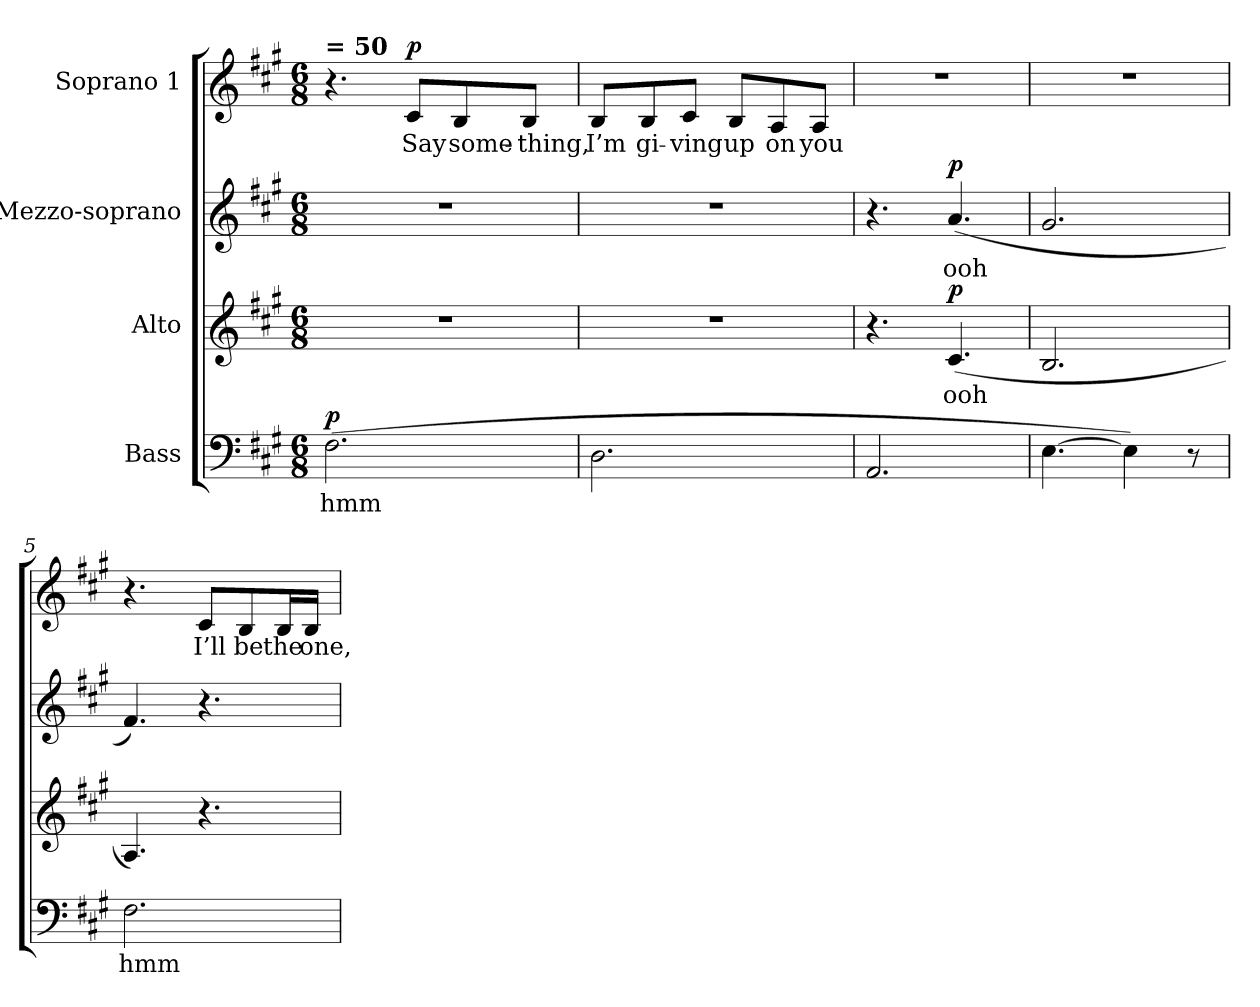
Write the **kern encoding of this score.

**kern	**text	**dynam	**kern	**text	**dynam	**kern	**text	**dynam	**kern	**text	**dynam
*part4	*part4	*part4	*part3	*part3	*part3	*part2	*part2	*part2	*part1	*part1	*part1
*staff4	*staff4	*staff4	*staff3	*staff3	*staff3	*staff2	*staff2	*staff2	*staff1	*staff1	*staff1
*I"Bass	*	*	*I"Alto	*	*	*I"Mezzo-soprano	*	*	*I"Soprano 1	*	*
*clefF4	*	*	*clefG2	*	*	*clefG2	*	*	*clefG2	*	*
*k[f#c#g#]	*	*	*k[f#c#g#]	*	*	*k[f#c#g#]	*	*	*k[f#c#g#]	*	*
*A:	*	*	*A:	*	*	*A:	*	*	*A:	*	*
*M6/8	*	*	*M6/8	*	*	*M6/8	*	*	*M6/8	*	*
*MM75	*	*	*MM75	*	*	*MM75	*	*	*MM75	*	*
=1	=1	=1	=1	=1	=1	=1	=1	=1	=1	=1	=1
!	!	!	!	!	!	!	!	!	!LO:TX:a:B:t== 50	!	!
!	!LO:LY:b	!LO:DY:a	!LO:N:vis=1	!	!	!LO:N:vis=1	!	!	!	!	!
(2.F#\	hmm	p	2.r	.	.	2.r	.	.	4.r	.	.
!	!	!	!	!	!	!	!	!	!	!LO:LY:b	!LO:DY:a
.	.	.	.	.	.	.	.	.	8c#/L	Say	p
!	!	!	!	!	!	!	!	!	!	!LO:LY:b	!
.	.	.	.	.	.	.	.	.	8B/	some-	.
!	!	!	!	!	!	!	!	!	!	!LO:LY:b	!
.	.	.	.	.	.	.	.	.	8B/J	thing,	.
=2	=2	=2	=2	=2	=2	=2	=2	=2	=2	=2	=2
!	!	!	!LO:N:vis=1	!	!	!LO:N:vis=1	!	!	!	!LO:LY:b	!
2.D\	.	.	2.r	.	.	2.r	.	.	8B/L	I’m	.
!	!	!	!	!	!	!	!	!	!	!LO:LY:b	!
.	.	.	.	.	.	.	.	.	8B/	gi-	.
!	!	!	!	!	!	!	!	!	!	!LO:LY:b	!
.	.	.	.	.	.	.	.	.	8c#/J	-ving	.
!	!	!	!	!	!	!	!	!	!	!LO:LY:b	!
.	.	.	.	.	.	.	.	.	8B/L	up	.
!	!	!	!	!	!	!	!	!	!	!LO:LY:b	!
.	.	.	.	.	.	.	.	.	8A/	on	.
!	!	!	!	!	!	!	!	!	!	!LO:LY:b	!
.	.	.	.	.	.	.	.	.	8A/J	you	.
=3	=3	=3	=3	=3	=3	=3	=3	=3	=3	=3	=3
!	!	!	!	!	!	!	!	!	!LO:N:vis=1	!	!
2.AA/	.	.	4.r	.	.	4.r	.	.	2.r	.	.
!	!	!	!	!LO:LY:b	!LO:DY:a	!	!LO:LY:b	!LO:DY:a	!	!	!
.	.	.	(4.c#/	ooh	p	(4.a/	ooh	p	.	.	.
=4	=4	=4	=4	=4	=4	=4	=4	=4	=4	=4	=4
!	!	!	!	!	!	!	!	!	!LO:N:vis=1	!	!
[4.E\	.	.	2.B/	.	.	2.g#/	.	.	2.r	.	.
4E\])	.	.	.	.	.	.	.	.	.	.	.
8r	.	.	.	.	.	.	.	.	.	.	.
=5	=5	=5	=5	=5	=5	=5	=5	=5	=5	=5	=5
!	!LO:LY:b	!	!	!	!	!	!	!	!	!	!
2.F#\	hmm	.	4.A/)	.	.	4.f#/)	.	.	4.r	.	.
!	!	!	!	!	!	!	!	!	!	!LO:LY:b	!
.	.	.	4.r	.	.	4.r	.	.	8c#/L	I’ll	.
!	!	!	!	!	!	!	!	!	!	!LO:LY:b	!
.	.	.	.	.	.	.	.	.	8B/	be	.
!	!	!	!	!	!	!	!	!	!	!LO:LY:b	!
.	.	.	.	.	.	.	.	.	16B/L	the	.
!	!	!	!	!	!	!	!	!	!	!LO:LY:b	!
.	.	.	.	.	.	.	.	.	16B/JJ	one,	.
=	=	=	=	=	=	=	=	=	=	=	=
*-	*-	*-	*-	*-	*-	*-	*-	*-	*-	*-	*-
